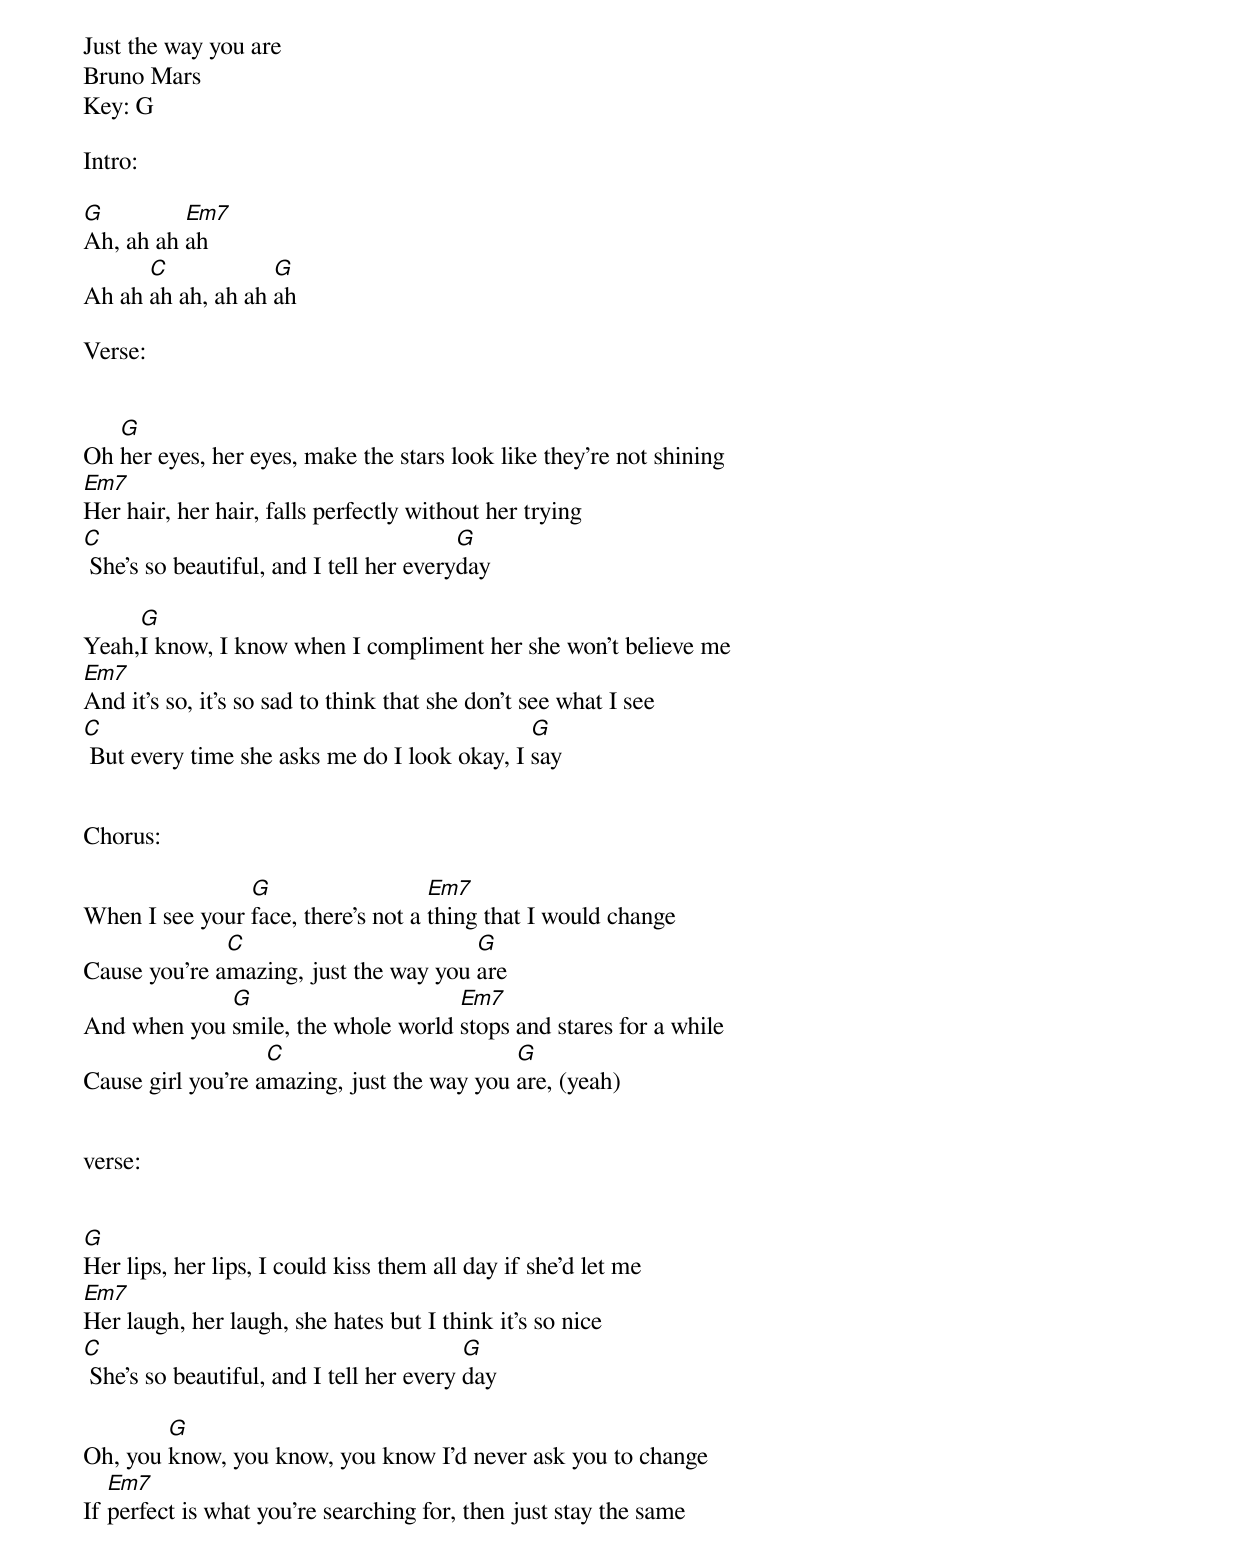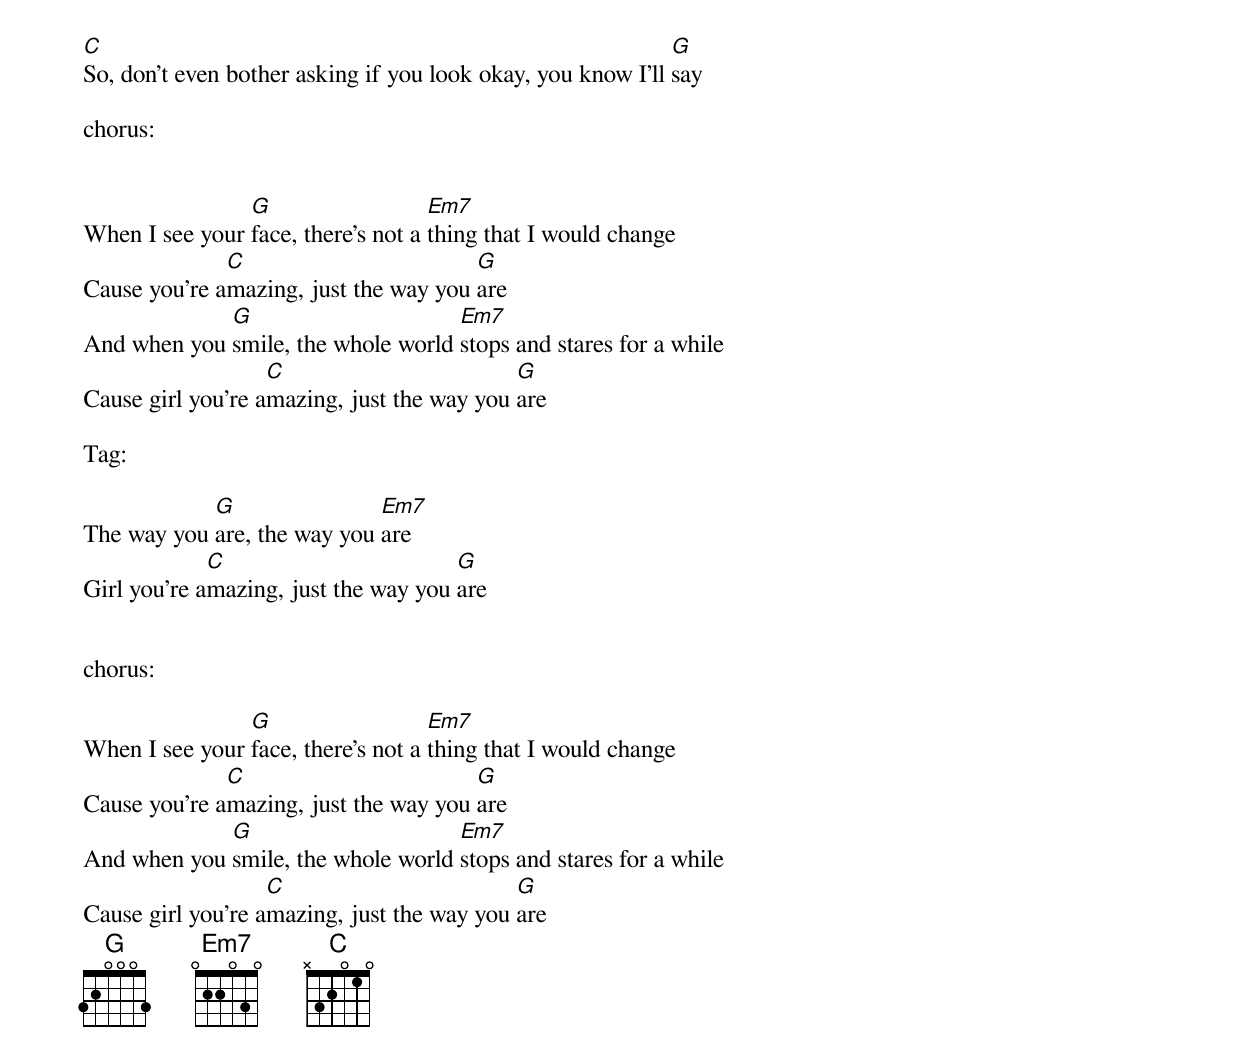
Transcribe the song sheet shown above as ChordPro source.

Just the way you are
Bruno Mars
Key: G

Intro:

[G]Ah, ah ah [Em7]ah
Ah ah [C]ah ah, ah ah [G]ah

Verse:


Oh [G]her eyes, her eyes, make the stars look like they're not shining
[Em7]Her hair, her hair, falls perfectly without her trying
[C] She's so beautiful, and I tell her every[G]day

Yeah,[G]I know, I know when I compliment her she won't believe me
[Em7]And it's so, it's so sad to think that she don't see what I see
[C] But every time she asks me do I look okay, I [G]say


Chorus:

When I see your [G]face, there's not a [Em7]thing that I would change
Cause you're a[C]mazing, just the way you [G]are
And when you [G]smile, the whole world [Em7]stops and stares for a while
Cause girl you're a[C]mazing, just the way you [G]are, (yeah)


verse:


[G]Her lips, her lips, I could kiss them all day if she'd let me
[Em7]Her laugh, her laugh, she hates but I think it's so nice
[C] She's so beautiful, and I tell her every [G]day

Oh, you [G]know, you know, you know I'd never ask you to change
If [Em7]perfect is what you're searching for, then just stay the same
[C]So, don't even bother asking if you look okay, you know I'll [G]say

chorus:


When I see your [G]face, there's not a [Em7]thing that I would change
Cause you're a[C]mazing, just the way you [G]are
And when you [G]smile, the whole world [Em7]stops and stares for a while
Cause girl you're a[C]mazing, just the way you [G]are

Tag:

The way you [G]are, the way you [Em7]are
Girl you're a[C]mazing, just the way you [G]are


chorus:

When I see your [G]face, there's not a [Em7]thing that I would change
Cause you're a[C]mazing, just the way you [G]are
And when you [G]smile, the whole world [Em7]stops and stares for a while
Cause girl you're a[C]mazing, just the way you [G]are
